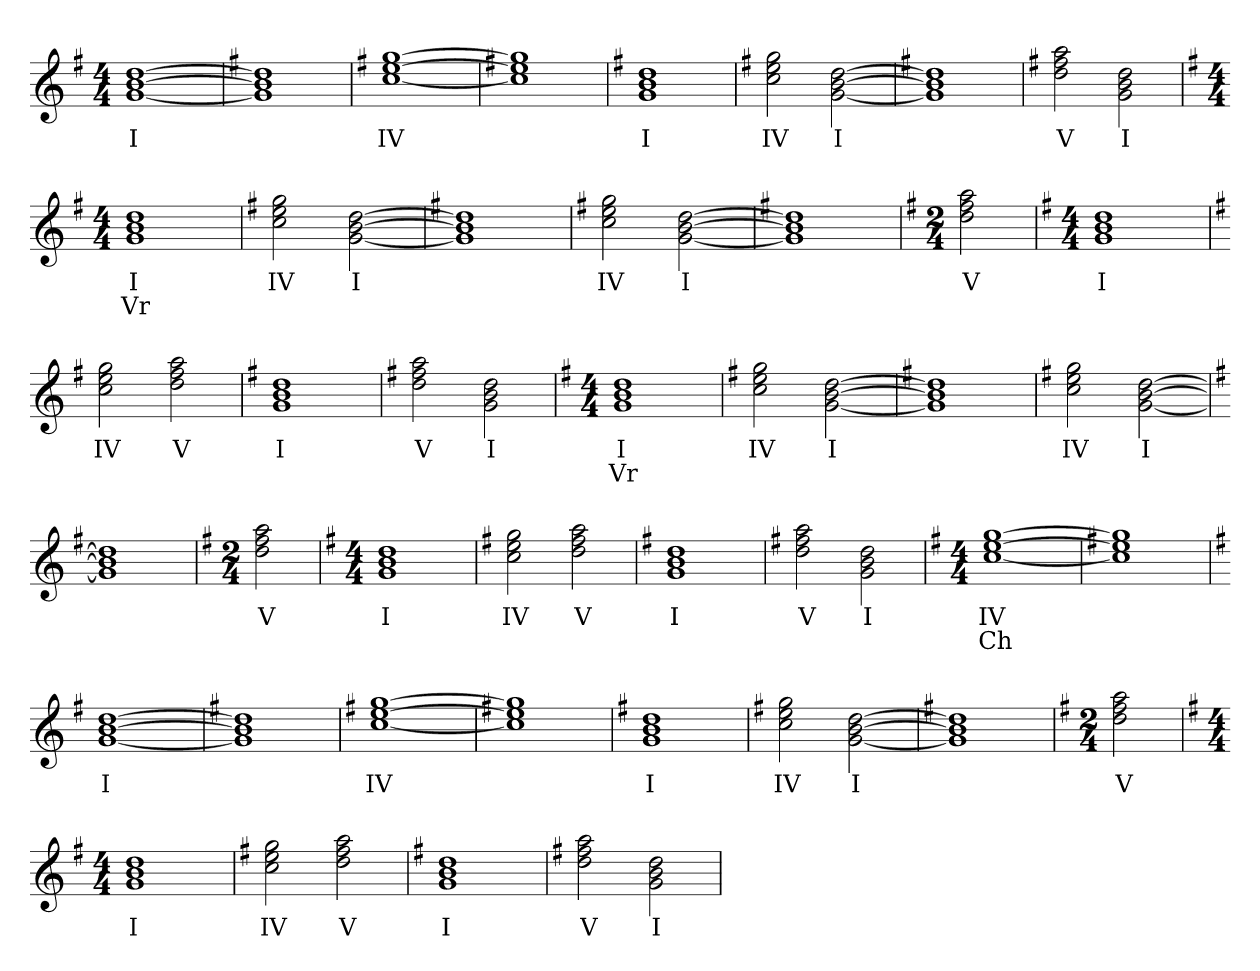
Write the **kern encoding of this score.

**kern	**text	**text
*part1	*part1	*part1
*staff1	*staff1	*staff1
*k[f#]	*	*
*G:	*	*
*M4/4	*	*
=	=	=
[1g [1b [1dd	I	.
=	=	=
*k[f#]	*	*
*G:	*	*
1g] 1b] 1dd]	.	.
=	=	=
*k[f#]	*	*
*G:	*	*
[1cc [1ee [1gg	IV	.
=	=	=
*k[f#]	*	*
*G:	*	*
1cc] 1ee] 1gg]	.	.
=	=	=
*k[f#]	*	*
*G:	*	*
1g 1b 1dd	I	.
=	=	=
*k[f#]	*	*
*G:	*	*
2cc 2ee 2gg	IV	.
[2g [2b [2dd	I	.
=	=	=
*k[f#]	*	*
*G:	*	*
1g] 1b] 1dd]	.	.
=	=	=
*k[f#]	*	*
*G:	*	*
2dd 2ff# 2aa	V	.
2g 2b 2dd	I	.
=	=	=
*k[f#]	*	*
*G:	*	*
*M4/4	*	*
1g 1b 1dd	I	Vr
=	=	=
*k[f#]	*	*
*G:	*	*
2cc 2ee 2gg	IV	.
[2g [2b [2dd	I	.
=	=	=
*k[f#]	*	*
*G:	*	*
1g] 1b] 1dd]	.	.
=	=	=
*k[f#]	*	*
*G:	*	*
2cc 2ee 2gg	IV	.
[2g [2b [2dd	I	.
=	=	=
*k[f#]	*	*
*G:	*	*
1g] 1b] 1dd]	.	.
=	=	=
*k[f#]	*	*
*G:	*	*
*M2/4	*	*
2dd 2ff# 2aa	V	.
=	=	=
*k[f#]	*	*
*G:	*	*
*M4/4	*	*
1g 1b 1dd	I	.
=	=	=
*k[f#]	*	*
*G:	*	*
2cc 2ee 2gg	IV	.
2dd 2ff# 2aa	V	.
=	=	=
*k[f#]	*	*
*G:	*	*
1g 1b 1dd	I	.
=	=	=
*k[f#]	*	*
*G:	*	*
2dd 2ff# 2aa	V	.
2g 2b 2dd	I	.
=	=	=
*k[f#]	*	*
*G:	*	*
*M4/4	*	*
1g 1b 1dd	I	Vr
=	=	=
*k[f#]	*	*
*G:	*	*
2cc 2ee 2gg	IV	.
[2g [2b [2dd	I	.
=	=	=
*k[f#]	*	*
*G:	*	*
1g] 1b] 1dd]	.	.
=	=	=
*k[f#]	*	*
*G:	*	*
2cc 2ee 2gg	IV	.
[2g [2b [2dd	I	.
=	=	=
*k[f#]	*	*
*G:	*	*
1g] 1b] 1dd]	.	.
=	=	=
*k[f#]	*	*
*G:	*	*
*M2/4	*	*
2dd 2ff# 2aa	V	.
=	=	=
*k[f#]	*	*
*G:	*	*
*M4/4	*	*
1g 1b 1dd	I	.
=	=	=
*k[f#]	*	*
*G:	*	*
2cc 2ee 2gg	IV	.
2dd 2ff# 2aa	V	.
=	=	=
*k[f#]	*	*
*G:	*	*
1g 1b 1dd	I	.
=	=	=
*k[f#]	*	*
*G:	*	*
2dd 2ff# 2aa	V	.
2g 2b 2dd	I	.
=	=	=
*k[f#]	*	*
*G:	*	*
*M4/4	*	*
[1cc [1ee [1gg	IV	Ch
=	=	=
*k[f#]	*	*
*G:	*	*
1cc] 1ee] 1gg]	.	.
=	=	=
*k[f#]	*	*
*G:	*	*
[1g [1b [1dd	I	.
=	=	=
*k[f#]	*	*
*G:	*	*
1g] 1b] 1dd]	.	.
=	=	=
*k[f#]	*	*
*G:	*	*
[1cc [1ee [1gg	IV	.
=	=	=
*k[f#]	*	*
*G:	*	*
1cc] 1ee] 1gg]	.	.
=	=	=
*k[f#]	*	*
*G:	*	*
1g 1b 1dd	I	.
=	=	=
*k[f#]	*	*
*G:	*	*
2cc 2ee 2gg	IV	.
[2g [2b [2dd	I	.
=	=	=
*k[f#]	*	*
*G:	*	*
1g] 1b] 1dd]	.	.
=	=	=
*k[f#]	*	*
*G:	*	*
*M2/4	*	*
2dd 2ff# 2aa	V	.
=	=	=
*k[f#]	*	*
*G:	*	*
*M4/4	*	*
1g 1b 1dd	I	.
=	=	=
*k[f#]	*	*
*G:	*	*
2cc 2ee 2gg	IV	.
2dd 2ff# 2aa	V	.
=	=	=
*k[f#]	*	*
*G:	*	*
1g 1b 1dd	I	.
=	=	=
*k[f#]	*	*
*G:	*	*
2dd 2ff# 2aa	V	.
2g 2b 2dd	I	.
=	=	=
*-	*-	*-
